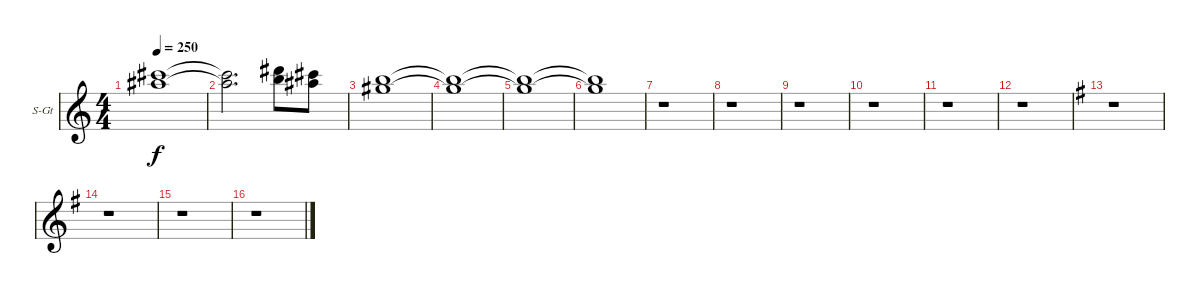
\bracketExtendMode groupsimilarinstruments
\firstSystemTrackNameOrientation horizontal
\otherSystemsTrackNameOrientation horizontal
\track ("Háttérvokál" "S-Gt") {instrument lead6voice}
\staff {score}
\tuning (E4 B3 G3 D3 A2 E2)
\displaytranspose 12
\ts (4 4)
\tempo 250
\clef g2
\ks c
(9.1 11.2).1{dy f} |
(9.1{t} 11.2{t}).2{d} (11.1 12.2).8 (9.1 11.2).8 |
(7.1 9.2).1 |
(7.1{t} 9.2{t}).1 |
(7.1{t} 9.2{t}).1 |
(7.1{t} 9.2{t}).1 |
r.1 |
r.1 |
r.1 |
r.1 |
r.1 |
r.1 |
\ks g
r.1 |
r.1 |
r.1 |
r.1
